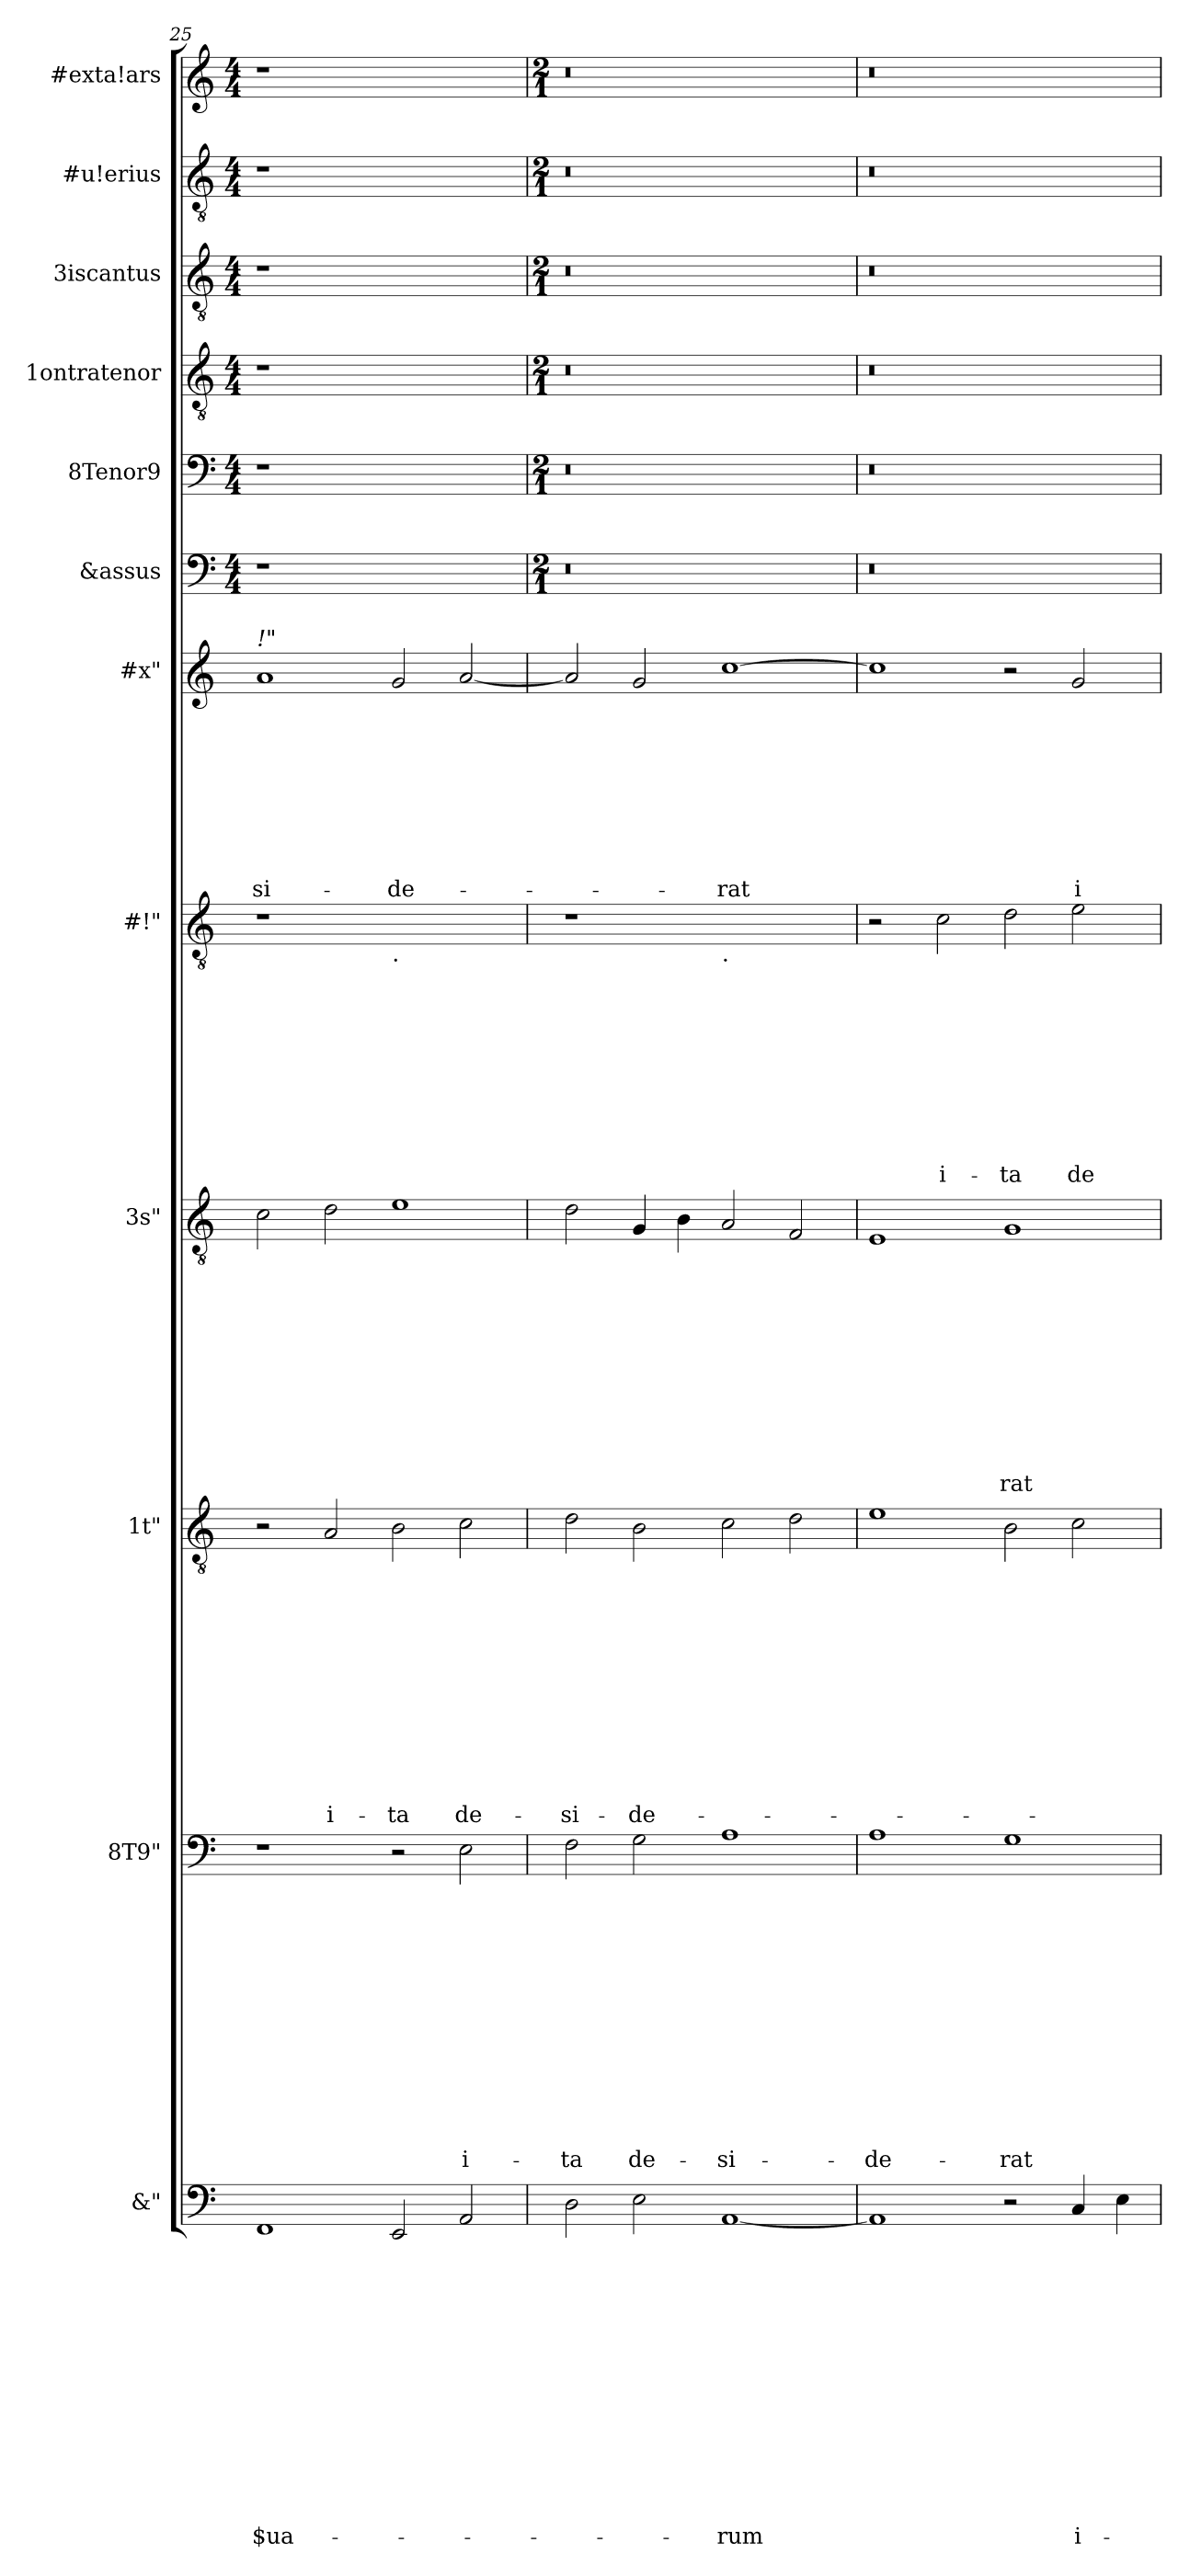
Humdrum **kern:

**kern	**text	**text	**text	**text	**text	**text	**text	**text	**text	**text	**text	**text	**text	**text	**kern	**text	**text	**text	**text	**text	**text	**text	**text	**text	**text	**text	**text	**text	**kern	**text	**text	**text	**text	**text	**text	**text	**text	**text	**text	**text	**text	**kern	**text	**text	**text	**text	**text	**text	**text	**text	**text	**text	**text	**kern	**text	**text	**text	**text	**text	**text	**text	**text	**text	**text	**kern	**text	**text	**text	**text	**text	**text	**text	**text	**text	**kern	**kern	**kern	**kern	**kern	**kern
*part12	*part12	*part12	*part12	*part12	*part12	*part12	*part12	*part12	*part12	*part12	*part12	*part12	*part12	*part12	*part11	*part11	*part11	*part11	*part11	*part11	*part11	*part11	*part11	*part11	*part11	*part11	*part11	*part11	*part10	*part10	*part10	*part10	*part10	*part10	*part10	*part10	*part10	*part10	*part10	*part10	*part10	*part9	*part9	*part9	*part9	*part9	*part9	*part9	*part9	*part9	*part9	*part9	*part9	*part8	*part8	*part8	*part8	*part8	*part8	*part8	*part8	*part8	*part8	*part8	*part7	*part7	*part7	*part7	*part7	*part7	*part7	*part7	*part7	*part7	*part6	*part5	*part4	*part3	*part2	*part1
*staff12	*staff12	*staff12	*staff12	*staff12	*staff12	*staff12	*staff12	*staff12	*staff12	*staff12	*staff12	*staff12	*staff12	*staff12	*staff11	*staff11	*staff11	*staff11	*staff11	*staff11	*staff11	*staff11	*staff11	*staff11	*staff11	*staff11	*staff11	*staff11	*staff10	*staff10	*staff10	*staff10	*staff10	*staff10	*staff10	*staff10	*staff10	*staff10	*staff10	*staff10	*staff10	*staff9	*staff9	*staff9	*staff9	*staff9	*staff9	*staff9	*staff9	*staff9	*staff9	*staff9	*staff9	*staff8	*staff8	*staff8	*staff8	*staff8	*staff8	*staff8	*staff8	*staff8	*staff8	*staff8	*staff7	*staff7	*staff7	*staff7	*staff7	*staff7	*staff7	*staff7	*staff7	*staff7	*staff6	*staff5	*staff4	*staff3	*staff2	*staff1
*I"&"	*	*	*	*	*	*	*	*	*	*	*	*	*	*	*I"8T9"	*	*	*	*	*	*	*	*	*	*	*	*	*	*I"1t"	*	*	*	*	*	*	*	*	*	*	*	*	*I"3s"	*	*	*	*	*	*	*	*	*	*	*	*I"#!"	*	*	*	*	*	*	*	*	*	*	*I"#x"	*	*	*	*	*	*	*	*	*	*I"&assus	*I"8Tenor9	*I"1ontratenor	*I"3iscantus	*I"#u!erius	*I"#exta!ars
*	*	*	*	*	*	*	*	*	*	*	*	*	*	*	*I'8T9"	*	*	*	*	*	*	*	*	*	*	*	*	*	*I'1t"	*	*	*	*	*	*	*	*	*	*	*	*	*I'3s"	*	*	*	*	*	*	*	*	*	*	*	*	*	*	*	*	*	*	*	*	*	*	*I'#x"	*	*	*	*	*	*	*	*	*	*	*	*	*	*	*
!!LO:LB:g=z
*clefF4	*	*	*	*	*	*	*	*	*	*	*	*	*	*	*clefF4	*	*	*	*	*	*	*	*	*	*	*	*	*	*clefGv2	*	*	*	*	*	*	*	*	*	*	*	*	*clefGv2	*	*	*	*	*	*	*	*	*	*	*	*clefGv2	*	*	*	*	*	*	*	*	*	*	*clefG2	*	*	*	*	*	*	*	*	*	*clefF4	*clefF4	*clefGv2	*clefGv2	*clefGv2	*clefG2
*k[]	*	*	*	*	*	*	*	*	*	*	*	*	*	*	*k[]	*	*	*	*	*	*	*	*	*	*	*	*	*	*k[]	*	*	*	*	*	*	*	*	*	*	*	*	*k[]	*	*	*	*	*	*	*	*	*	*	*	*k[]	*	*	*	*	*	*	*	*	*	*	*k[]	*	*	*	*	*	*	*	*	*	*k[]	*k[]	*k[]	*k[]	*k[]	*k[]
*C:	*	*	*	*	*	*	*	*	*	*	*	*	*	*	*C:	*	*	*	*	*	*	*	*	*	*	*	*	*	*C:	*	*	*	*	*	*	*	*	*	*	*	*	*C:	*	*	*	*	*	*	*	*	*	*	*	*C:	*	*	*	*	*	*	*	*	*	*	*C:	*	*	*	*	*	*	*	*	*	*C:	*C:	*C:	*C:	*C:	*C:
*	*	*	*	*	*	*	*	*	*	*	*	*	*	*	*	*	*	*	*	*	*	*	*	*	*	*	*	*	*	*	*	*	*	*	*	*	*	*	*	*	*	*	*	*	*	*	*	*	*	*	*	*	*	*	*	*	*	*	*	*	*	*	*	*	*	*	*	*	*	*	*	*	*	*	*M4/4	*M4/4	*M4/4	*M4/4	*M4/4	*M4/4
=25	=25	=25	=25	=25	=25	=25	=25	=25	=25	=25	=25	=25	=25	=25	=25	=25	=25	=25	=25	=25	=25	=25	=25	=25	=25	=25	=25	=25	=25	=25	=25	=25	=25	=25	=25	=25	=25	=25	=25	=25	=25	=25	=25	=25	=25	=25	=25	=25	=25	=25	=25	=25	=25	=25	=25	=25	=25	=25	=25	=25	=25	=25	=25	=25	=25	=25	=25	=25	=25	=25	=25	=25	=25	=25	=25	=25	=25	=25	=25	=25
!	!	!	!	!	!	!	!	!	!	!	!	!	!	!	!	!	!	!	!	!	!	!	!	!	!	!	!	!	!	!	!	!	!	!	!	!	!	!	!	!	!	!	!	!	!	!	!	!	!	!	!	!	!	!	!	!	!	!	!	!	!	!	!	!	!LO:TX:a:i:t=!"	!	!	!	!	!	!	!	!	!	!	!	!	!	!	!
!	!	!	!	!	!	!	!	!	!	!	!	!	!	!LO:LY:b	!	!	!	!	!	!	!	!	!	!	!	!	!	!	!	!	!	!	!	!	!	!	!	!	!	!	!	!	!	!	!	!	!	!	!	!	!	!	!	!	!	!	!	!	!	!	!	!	!	!	!	!	!	!	!	!	!	!	!	!LO:LY:b	!	!	!	!	!	!
1FF	.	.	.	.	.	.	.	.	.	.	.	.	.	-$ua-	1r	.	.	.	.	.	.	.	.	.	.	.	.	.	2r	.	.	.	.	.	.	.	.	.	.	.	.	2c\	.	.	.	.	.	.	.	.	.	.	.	1r	.	.	.	.	.	.	.	.	.	.	1a	.	.	.	.	.	.	.	.	-si-	1r	1r	1r	1r	1r	1r
!	!	!	!	!	!	!	!	!	!	!	!	!	!	!	!	!	!	!	!	!	!	!	!	!	!	!	!	!	!	!	!	!	!	!	!	!	!	!	!	!	!LO:LY:b	!	!	!	!	!	!	!	!	!	!	!	!	!	!	!	!	!	!	!	!	!	!	!	!	!	!	!	!	!	!	!	!	!	!	!	!	!	!	!
.	.	.	.	.	.	.	.	.	.	.	.	.	.	.	.	.	.	.	.	.	.	.	.	.	.	.	.	.	2A/	.	.	.	.	.	.	.	.	.	.	.	i-	2d\	.	.	.	.	.	.	.	.	.	.	.	.	.	.	.	.	.	.	.	.	.	.	.	.	.	.	.	.	.	.	.	.	.	.	.	.	.	.
!	!	!	!	!	!	!	!	!	!	!	!	!	!	!	!	!	!	!	!	!	!	!	!	!	!	!	!	!	!	!	!	!	!	!	!	!	!	!	!	!	!	!	!	!	!	!	!	!	!	!	!	!	!	!LO:TX:b:t=.	!	!	!	!	!	!	!	!	!	!	!	!	!	!	!	!	!	!	!	!	!	!	!	!	!	!
!	!	!	!	!	!	!	!	!	!	!	!	!	!	!	!	!	!	!	!	!	!	!	!	!	!	!	!	!	!	!	!	!	!	!	!	!	!	!	!	!	!LO:LY:b	!	!	!	!	!	!	!	!	!	!	!	!	!	!	!	!	!	!	!	!	!	!	!	!	!	!	!	!	!	!	!	!	!LO:LY:b	!	!	!	!	!	!
2EE/	.	.	.	.	.	.	.	.	.	.	.	.	.	.	2r	.	.	.	.	.	.	.	.	.	.	.	.	.	2B\	.	.	.	.	.	.	.	.	.	.	.	-ta	1e	.	.	.	.	.	.	.	.	.	.	.	1ryy	.	.	.	.	.	.	.	.	.	.	2g/	.	.	.	.	.	.	.	.	-de-	1ryy	1ryy	1ryy	1ryy	1ryy	1ryy
!	!	!	!	!	!	!	!	!	!	!	!	!	!	!	!	!	!	!	!	!	!	!	!	!	!	!	!	!LO:LY:b	!	!	!	!	!	!	!	!	!	!	!	!	!LO:LY:b	!	!	!	!	!	!	!	!	!	!	!	!	!	!	!	!	!	!	!	!	!	!	!	!	!	!	!	!	!	!	!	!	!	!	!	!	!	!	!
2AA/	.	.	.	.	.	.	.	.	.	.	.	.	.	.	2E\	.	.	.	.	.	.	.	.	.	.	.	.	i-	2c\	.	.	.	.	.	.	.	.	.	.	.	de-	.	.	.	.	.	.	.	.	.	.	.	.	.	.	.	.	.	.	.	.	.	.	.	[<2a/	.	.	.	.	.	.	.	.	.	.	.	.	.	.	.
=26	=26	=26	=26	=26	=26	=26	=26	=26	=26	=26	=26	=26	=26	=26	=26	=26	=26	=26	=26	=26	=26	=26	=26	=26	=26	=26	=26	=26	=26	=26	=26	=26	=26	=26	=26	=26	=26	=26	=26	=26	=26	=26	=26	=26	=26	=26	=26	=26	=26	=26	=26	=26	=26	=26	=26	=26	=26	=26	=26	=26	=26	=26	=26	=26	=26	=26	=26	=26	=26	=26	=26	=26	=26	=26	=26	=26	=26	=26	=26	=26
*	*	*	*	*	*	*	*	*	*	*	*	*	*	*	*	*	*	*	*	*	*	*	*	*	*	*	*	*	*	*	*	*	*	*	*	*	*	*	*	*	*	*	*	*	*	*	*	*	*	*	*	*	*	*	*	*	*	*	*	*	*	*	*	*	*	*	*	*	*	*	*	*	*	*	*M2/1	*M2/1	*M2/1	*M2/1	*M2/1	*M2/1
!	!	!	!	!	!	!	!	!	!	!	!	!	!	!	!	!	!	!	!	!	!	!	!	!	!	!	!	!LO:LY:b	!	!	!	!	!	!	!	!	!	!	!	!	!LO:LY:b	!	!	!	!	!	!	!	!	!	!	!	!	!	!	!	!	!	!	!	!	!	!	!	!	!	!	!	!	!	!	!	!	!	!	!	!	!	!	!
2D\	.	.	.	.	.	.	.	.	.	.	.	.	.	.	2F\	.	.	.	.	.	.	.	.	.	.	.	.	-ta	2d\	.	.	.	.	.	.	.	.	.	.	.	-si-	2d\	.	.	.	.	.	.	.	.	.	.	.	1r	.	.	.	.	.	.	.	.	.	.	2a/]	.	.	.	.	.	.	.	.	.	0r	0r	0r	0r	0r	0r
!	!	!	!	!	!	!	!	!	!	!	!	!	!	!	!	!	!	!	!	!	!	!	!	!	!	!	!	!LO:LY:b	!	!	!	!	!	!	!	!	!	!	!	!	!LO:LY:b	!	!	!	!	!	!	!	!	!	!	!	!	!	!	!	!	!	!	!	!	!	!	!	!	!	!	!	!	!	!	!	!	!	!	!	!	!	!	!
2E\	.	.	.	.	.	.	.	.	.	.	.	.	.	.	2G\	.	.	.	.	.	.	.	.	.	.	.	.	de-	2B\	.	.	.	.	.	.	.	.	.	.	.	-de-	4G/	.	.	.	.	.	.	.	.	.	.	.	.	.	.	.	.	.	.	.	.	.	.	2g/	.	.	.	.	.	.	.	.	.	.	.	.	.	.	.
.	.	.	.	.	.	.	.	.	.	.	.	.	.	.	.	.	.	.	.	.	.	.	.	.	.	.	.	.	.	.	.	.	.	.	.	.	.	.	.	.	.	4B\	.	.	.	.	.	.	.	.	.	.	.	.	.	.	.	.	.	.	.	.	.	.	.	.	.	.	.	.	.	.	.	.	.	.	.	.	.	.
!	!	!	!	!	!	!	!	!	!	!	!	!	!	!	!	!	!	!	!	!	!	!	!	!	!	!	!	!	!	!	!	!	!	!	!	!	!	!	!	!	!	!	!	!	!	!	!	!	!	!	!	!	!	!LO:TX:b:t=.	!	!	!	!	!	!	!	!	!	!	!	!	!	!	!	!	!	!	!	!	!	!	!	!	!	!
!	!	!	!	!	!	!	!	!	!	!	!	!	!	!LO:LY:b	!	!	!	!	!	!	!	!	!	!	!	!	!	!LO:LY:b	!	!	!	!	!	!	!	!	!	!	!	!	!	!	!	!	!	!	!	!	!	!	!	!	!	!	!	!	!	!	!	!	!	!	!	!	!	!	!	!	!	!	!	!	!	!LO:LY:b	!	!	!	!	!	!
[<1AA	.	.	.	.	.	.	.	.	.	.	.	.	.	-rum	1A	.	.	.	.	.	.	.	.	.	.	.	.	-si-	2c\	.	.	.	.	.	.	.	.	.	.	.	.	2A/	.	.	.	.	.	.	.	.	.	.	.	1ryy	.	.	.	.	.	.	.	.	.	.	[>1cc	.	.	.	.	.	.	.	.	-rat	.	.	.	.	.	.
.	.	.	.	.	.	.	.	.	.	.	.	.	.	.	.	.	.	.	.	.	.	.	.	.	.	.	.	.	2d\	.	.	.	.	.	.	.	.	.	.	.	.	2F/	.	.	.	.	.	.	.	.	.	.	.	.	.	.	.	.	.	.	.	.	.	.	.	.	.	.	.	.	.	.	.	.	.	.	.	.	.	.
=27	=27	=27	=27	=27	=27	=27	=27	=27	=27	=27	=27	=27	=27	=27	=27	=27	=27	=27	=27	=27	=27	=27	=27	=27	=27	=27	=27	=27	=27	=27	=27	=27	=27	=27	=27	=27	=27	=27	=27	=27	=27	=27	=27	=27	=27	=27	=27	=27	=27	=27	=27	=27	=27	=27	=27	=27	=27	=27	=27	=27	=27	=27	=27	=27	=27	=27	=27	=27	=27	=27	=27	=27	=27	=27	=27	=27	=27	=27	=27	=27
!	!	!	!	!	!	!	!	!	!	!	!	!	!	!	!	!	!	!	!	!	!	!	!	!	!	!	!	!LO:LY:b	!	!	!	!	!	!	!	!	!	!	!	!	!	!	!	!	!	!	!	!	!	!	!	!	!	!	!	!	!	!	!	!	!	!	!	!	!	!	!	!	!	!	!	!	!	!	!	!	!	!	!	!
1AA]	.	.	.	.	.	.	.	.	.	.	.	.	.	.	1A	.	.	.	.	.	.	.	.	.	.	.	.	-de-	1e	.	.	.	.	.	.	.	.	.	.	.	.	1E	.	.	.	.	.	.	.	.	.	.	.	2r	.	.	.	.	.	.	.	.	.	.	1cc]	.	.	.	.	.	.	.	.	.	0r	0r	0r	0r	0r	0r
!	!	!	!	!	!	!	!	!	!	!	!	!	!	!	!	!	!	!	!	!	!	!	!	!	!	!	!	!	!	!	!	!	!	!	!	!	!	!	!	!	!	!	!	!	!	!	!	!	!	!	!	!	!	!	!	!	!	!	!	!	!	!	!	!LO:LY:b	!	!	!	!	!	!	!	!	!	!	!	!	!	!	!	!
.	.	.	.	.	.	.	.	.	.	.	.	.	.	.	.	.	.	.	.	.	.	.	.	.	.	.	.	.	.	.	.	.	.	.	.	.	.	.	.	.	.	.	.	.	.	.	.	.	.	.	.	.	.	2c\	.	.	.	.	.	.	.	.	.	i-	.	.	.	.	.	.	.	.	.	.	.	.	.	.	.	.
!	!	!	!	!	!	!	!	!	!	!	!	!	!	!	!	!	!	!	!	!	!	!	!	!	!	!	!	!LO:LY:b	!	!	!	!	!	!	!	!	!	!	!	!	!	!	!	!	!	!	!	!	!	!	!	!	!LO:LY:b	!	!	!	!	!	!	!	!	!	!	!LO:LY:b	!	!	!	!	!	!	!	!	!	!	!	!	!	!	!	!
2r	.	.	.	.	.	.	.	.	.	.	.	.	.	.	1G	.	.	.	.	.	.	.	.	.	.	.	.	-rat	2B\	.	.	.	.	.	.	.	.	.	.	.	.	1G	.	.	.	.	.	.	.	.	.	.	-rat	2d\	.	.	.	.	.	.	.	.	.	-ta	2r	.	.	.	.	.	.	.	.	.	.	.	.	.	.	.
!	!	!	!	!	!	!	!	!	!	!	!	!	!	!LO:LY:b:rj	!	!	!	!	!	!	!	!	!	!	!	!	!	!	!	!	!	!	!	!	!	!	!	!	!	!	!	!	!	!	!	!	!	!	!	!	!	!	!	!	!	!	!	!	!	!	!	!	!	!LO:LY:b	!	!	!	!	!	!	!	!	!	!LO:LY:b	!	!	!	!	!	!
4C/	.	.	.	.	.	.	.	.	.	.	.	.	.	i-	.	.	.	.	.	.	.	.	.	.	.	.	.	.	2c\	.	.	.	.	.	.	.	.	.	.	.	.	.	.	.	.	.	.	.	.	.	.	.	.	2e\	.	.	.	.	.	.	.	.	.	de-	2g/	.	.	.	.	.	.	.	.	i-	.	.	.	.	.	.
4E\	.	.	.	.	.	.	.	.	.	.	.	.	.	.	.	.	.	.	.	.	.	.	.	.	.	.	.	.	.	.	.	.	.	.	.	.	.	.	.	.	.	.	.	.	.	.	.	.	.	.	.	.	.	.	.	.	.	.	.	.	.	.	.	.	.	.	.	.	.	.	.	.	.	.	.	.	.	.	.	.
=	=	=	=	=	=	=	=	=	=	=	=	=	=	=	=	=	=	=	=	=	=	=	=	=	=	=	=	=	=	=	=	=	=	=	=	=	=	=	=	=	=	=	=	=	=	=	=	=	=	=	=	=	=	=	=	=	=	=	=	=	=	=	=	=	=	=	=	=	=	=	=	=	=	=	=	=	=	=	=	=
*-	*-	*-	*-	*-	*-	*-	*-	*-	*-	*-	*-	*-	*-	*-	*-	*-	*-	*-	*-	*-	*-	*-	*-	*-	*-	*-	*-	*-	*-	*-	*-	*-	*-	*-	*-	*-	*-	*-	*-	*-	*-	*-	*-	*-	*-	*-	*-	*-	*-	*-	*-	*-	*-	*-	*-	*-	*-	*-	*-	*-	*-	*-	*-	*-	*-	*-	*-	*-	*-	*-	*-	*-	*-	*-	*-	*-	*-	*-	*-	*-
